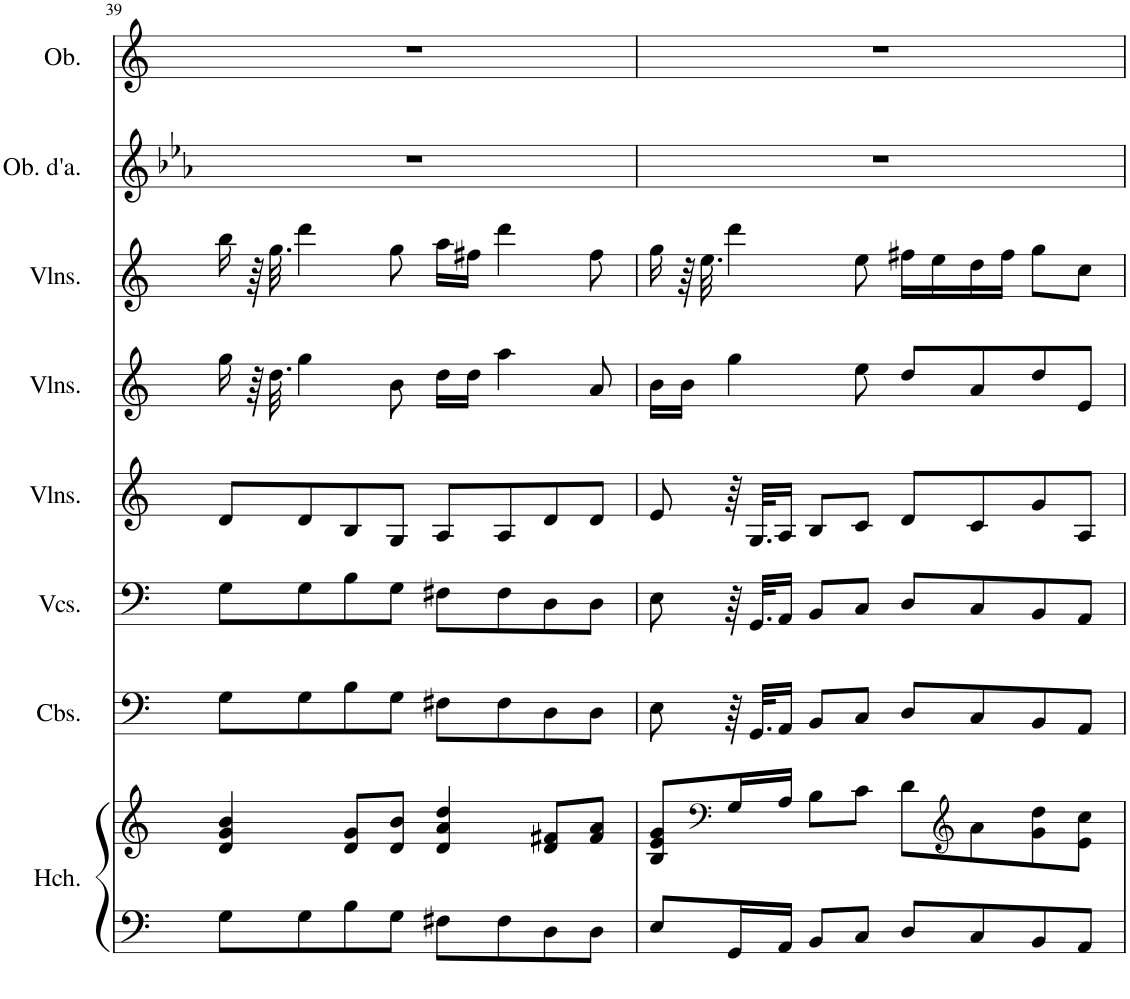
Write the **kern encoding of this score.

**kern	**kern	**kern	**kern	**kern	**kern	**kern	**kern	**kern
*part8	*part8	*part7	*part6	*part5	*part4	*part3	*part2	*part1
*staff9	*staff8	*staff7	*staff6	*staff5	*staff4	*staff3	*staff2	*staff1
*I"Harpsichord, Harpsichord	*	*I"Contrabasses, Double Bass	*I"Violoncellos, Cello	*I"Violins, Viola	*I"Violins, Violin II	*I"Violins, Violin I	*I"Oboe d'amore	*I"Oboe
*I'Hch.	*	*I'Cbs.	*I'Vcs.	*I'Vlns.	*I'Vlns.	*I'Vlns.	*I'Ob. d'a.	*I'Ob.
!!LO:PB:g=z
*clefF4	*clefG2	*clefF4	*clefF4	*clefG2	*clefG2	*clefG2	*clefG2	*clefG2
*	*	*Trd7c12	*	*	*	*	*Trd2c3	*
*k[]	*k[]	*k[]	*k[]	*k[]	*k[]	*k[]	*k[b-e-a-]	*k[]
*M4/4	*M4/4	*M4/4	*M4/4	*M4/4	*M4/4	*M4/4	*M4/4	*M4/4
=39	=39	=39	=39	=39	=39	=39	=39	=39
8G\L	4d/ 4g/ 4b/	8G\L	8G\L	8d/L	16gg\	16bb\	1r	1r
.	.	.	.	.	64r	64r	.	.
.	.	.	.	.	32.dd\	32.gg\	.	.
8G\	.	8G\	8G\	8d/	4gg\	4ddd\	.	.
8B\	8d/ 8g/L	8B\	8B\	8B/	.	.	.	.
8G\J	8d/ 8b/J	8G\J	8G\J	8G/J	8b\	8gg\	.	.
8F#X\L	4d/ 4a/ 4dd/	8F#X\L	8F#X\L	8A/L	16dd\LL	16aa\LL	.	.
.	.	.	.	.	16dd\JJ	16ff#X\JJ	.	.
8F#\	.	8F#\	8F#\	8A/	4aa\	4ddd\	.	.
8D\	8d/ 8f#X/L	8D\	8D\	8d/	.	.	.	.
8D\J	8f#/ 8a/J	8D\J	8D\J	8d/J	8a/	8ff#\	.	.
=40	=40	=40	=40	=40	=40	=40	=40	=40
8E/L	8B/ 8e/ 8g/L	8E\	8E\	8e/	16b\LL	16gg\	1r	1r
.	.	.	.	.	16b\JJ	64r	.	.
.	.	.	.	.	.	32.ee\	.	.
*	*clefF4	*	*	*	*	*	*	*
16GG/L	16G/L	64r	64r	64r	4gg\	4ddd\	.	.
.	.	32.GG/KLL	32.GG/KLL	32.G/KLL	.	.	.	.
16AA/JJ	16A/JJ	16AA/JJ	16AA/JJ	16A/JJ	.	.	.	.
8BB/L	8B\L	8BB/L	8BB/L	8B/L	.	.	.	.
8C/J	8c\J	8C/J	8C/J	8c/J	8ee\	8ee\	.	.
8D/L	8d\L	8D/L	8D/L	8d/L	8dd/L	16ff#X\LL	.	.
.	.	.	.	.	.	16ee\	.	.
*	*clefG2	*	*	*	*	*	*	*
8C/	8a\	8C/	8C/	8c/	8a/	16dd\	.	.
.	.	.	.	.	.	16ff#\JJ	.	.
8BB/	8g\ 8dd\	8BB/	8BB/	8g/	8dd/	8gg\L	.	.
8AA/J	8e\ 8cc\J	8AA/J	8AA/J	8A/J	8e/J	8cc\J	.	.
=	=	=	=	=	=	=	=	=
*-	*-	*-	*-	*-	*-	*-	*-	*-
